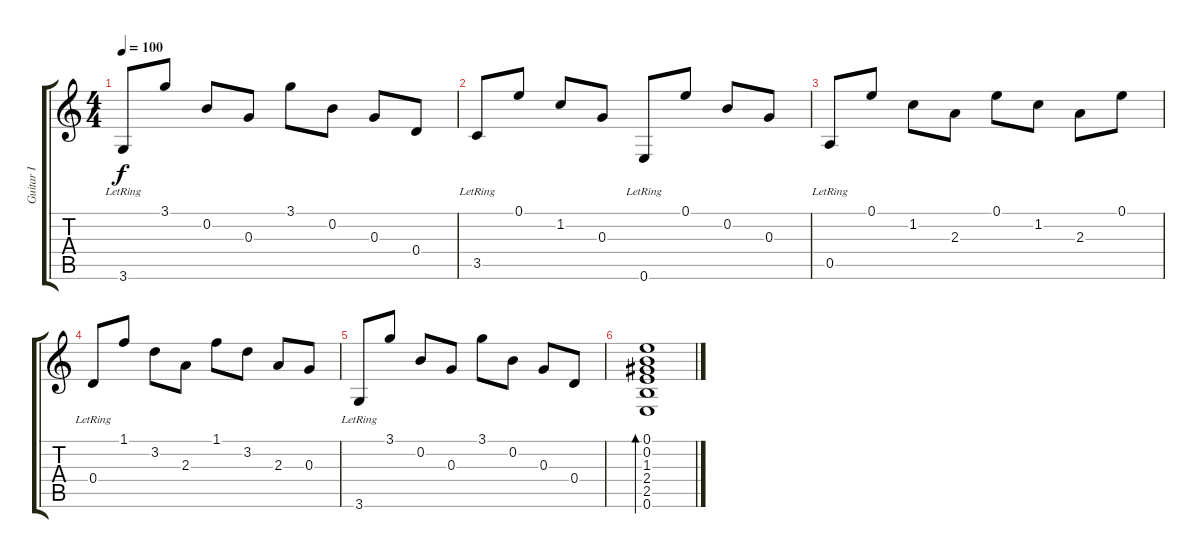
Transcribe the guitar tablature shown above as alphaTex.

\track ("Guitar I" "Guitar I") {instrument acousticguitarsteel}
\staff {score tabs}
\tuning (E4 B3 G3 D3 A2 E2) {hide}
\ts (4 4)
\tempo 100
\clef g2
\ks c
3.6{lr}.8{dy f} 3.1.8 0.2.8 0.3.8 3.1.8 0.2.8 0.3.8 0.4.8 |
3.5{lr}.8 0.1.8 1.2.8 0.3.8 0.6{lr}.8 0.1.8 0.2.8 0.3.8 |
0.5{lr}.8 0.1.8 1.2.8 2.3.8 0.1.8 1.2.8 2.3.8 0.1.8 |
0.4{lr}.8 1.1.8 3.2.8 2.3.8 1.1.8 3.2.8 2.3.8 0.3.8 |
3.6{lr}.8 3.1.8 0.2.8 0.3.8 3.1.8 0.2.8 0.3.8 0.4.8 |
(0.1 0.2 1.3 2.4 2.5 0.6).1{bd 480}
